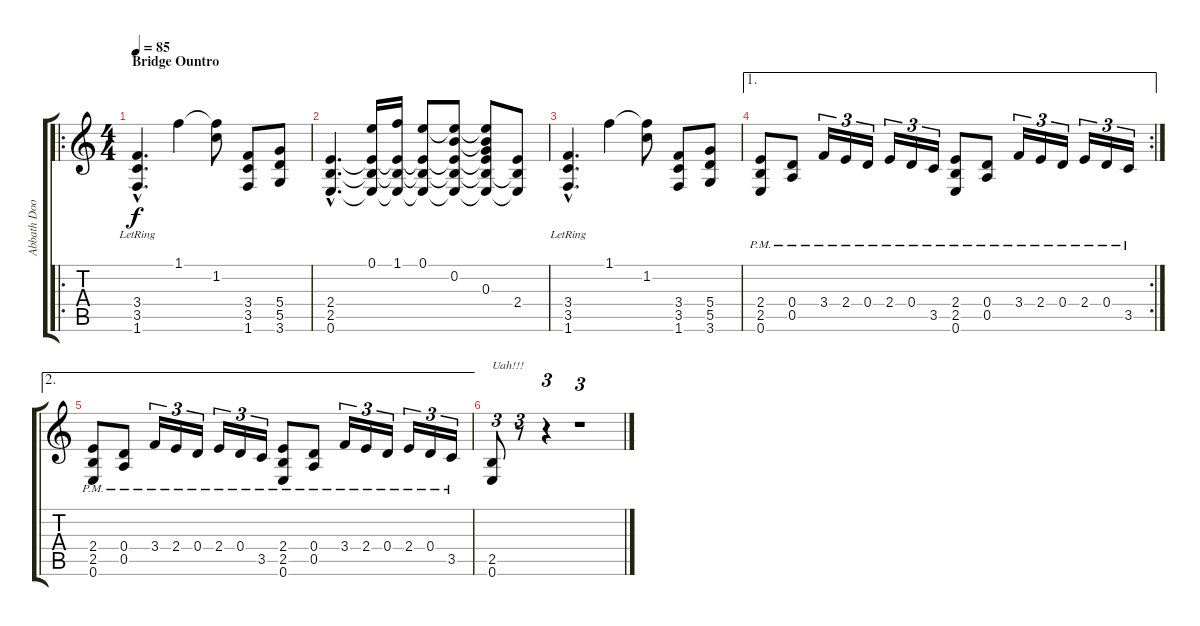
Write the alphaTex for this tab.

\track ("Abbath Doom Occulta (Guitar)" "Abbath Doo") {instrument distortionguitar}
\staff {score tabs}
\tuning (E4 B3 G3 D3 A2 E2) {hide}
\ro
\ts (4 4)
\section ("" "Bridge Ountro")
\tempo 85
\clef g2
\ks c
(3.4{hac lr} 3.5{hac lr} 1.6{hac lr}).4{d dy f} 1.1.4 (1.1{t} 1.2).8 (3.4 3.5 1.6).8 (5.4 5.5 3.6).8 |
(2.4{hac} 2.5{hac} 0.6{hac}).4{d} (0.1 2.4{t} 2.5{t} 0.6{t}).16 (1.1 2.4{t} 2.5{t} 0.6{t}).16 (0.1 2.4{t} 2.5{t} 0.6{t}).8 (0.1{t} 0.2 2.4{t} 2.5{t} 0.6{t}).8 (0.1{t} 0.2{t} 0.3 2.4{t} 2.5{t} 0.6{t}).8 (2.4 2.5{t} 0.6{t}).8 |
(3.4{hac lr} 3.5{hac lr} 1.6{hac lr}).4{d} 1.1.4 (1.1{t} 1.2).8 (3.4 3.5 1.6).8 (5.4 5.5 3.6).8 |
\ae 1
\rc 2
(2.4{pm} 2.5{pm} 0.6{pm}).8 (0.4{pm} 0.5{pm}).8 3.4{pm}.16{tu (3 2)} 2.4{pm}.16{tu (3 2)} 0.4{pm}.16{tu (3 2)} 2.4{pm}.16{tu (3 2)} 0.4{pm}.16{tu (3 2)} 3.5{pm}.16{tu (3 2)} (2.4{pm} 2.5{pm} 0.6{pm}).8 (0.4{pm} 0.5{pm}).8 3.4{pm}.16{tu (3 2)} 2.4{pm}.16{tu (3 2)} 0.4{pm}.16{tu (3 2)} 2.4{pm}.16{tu (3 2)} 0.4{pm}.16{tu (3 2)} 3.5{pm}.16{tu (3 2)} |
\ae 2
(2.4{pm} 2.5{pm} 0.6{pm}).8 (0.4{pm} 0.5{pm}).8 3.4{pm}.16{tu (3 2)} 2.4{pm}.16{tu (3 2)} 0.4{pm}.16{tu (3 2)} 2.4{pm}.16{tu (3 2)} 0.4{pm}.16{tu (3 2)} 3.5{pm}.16{tu (3 2)} (2.4{pm} 2.5{pm} 0.6{pm}).8 (0.4{pm} 0.5{pm}).8 3.4{pm}.16{tu (3 2)} 2.4{pm}.16{tu (3 2)} 0.4{pm}.16{tu (3 2)} 2.4{pm}.16{tu (3 2)} 0.4{pm}.16{tu (3 2)} 3.5{pm}.16{tu (3 2)} |
(2.5 0.6).8{tu (3 2) txt "Uah!!!"} r.8{tu (3 2)} r.4{tu (3 2)} r.1{tu (3 2)}
